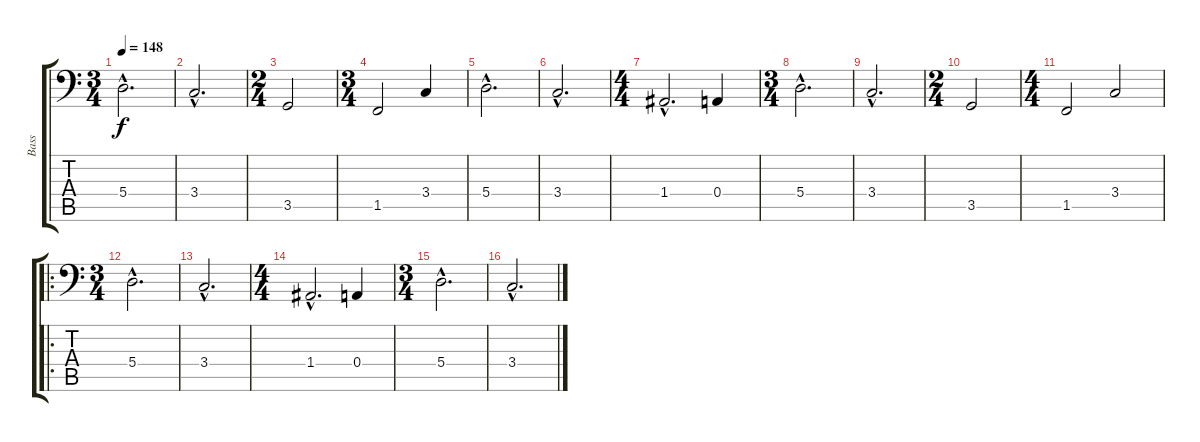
\track ("Bass" "Bass") {instrument electricbassfinger}
\staff {score tabs}
\tuning (C3 G2 D2 A1 E1 B0) {hide}
\ts (3 4)
\tempo 148
\clef f4
\ks c
5.4{hac}.2{d dy f} |
3.4{hac}.2{d} |
\ts (2 4)
3.5.2 |
\ts (3 4)
1.5.2 3.4.4 |
5.4{hac}.2{d} |
3.4{hac}.2{d} |
\ts (4 4)
1.4{hac}.2{d} 0.4.4 |
\ts (3 4)
5.4{hac}.2{d} |
3.4{hac}.2{d} |
\ts (2 4)
3.5.2 |
\ts (4 4)
1.5.2 3.4.2 |
\ro
\ts (3 4)
5.4{hac}.2{d} |
3.4{hac}.2{d} |
\ts (4 4)
1.4{hac}.2{d} 0.4.4 |
\ts (3 4)
5.4{hac}.2{d} |
3.4{hac}.2{d}
